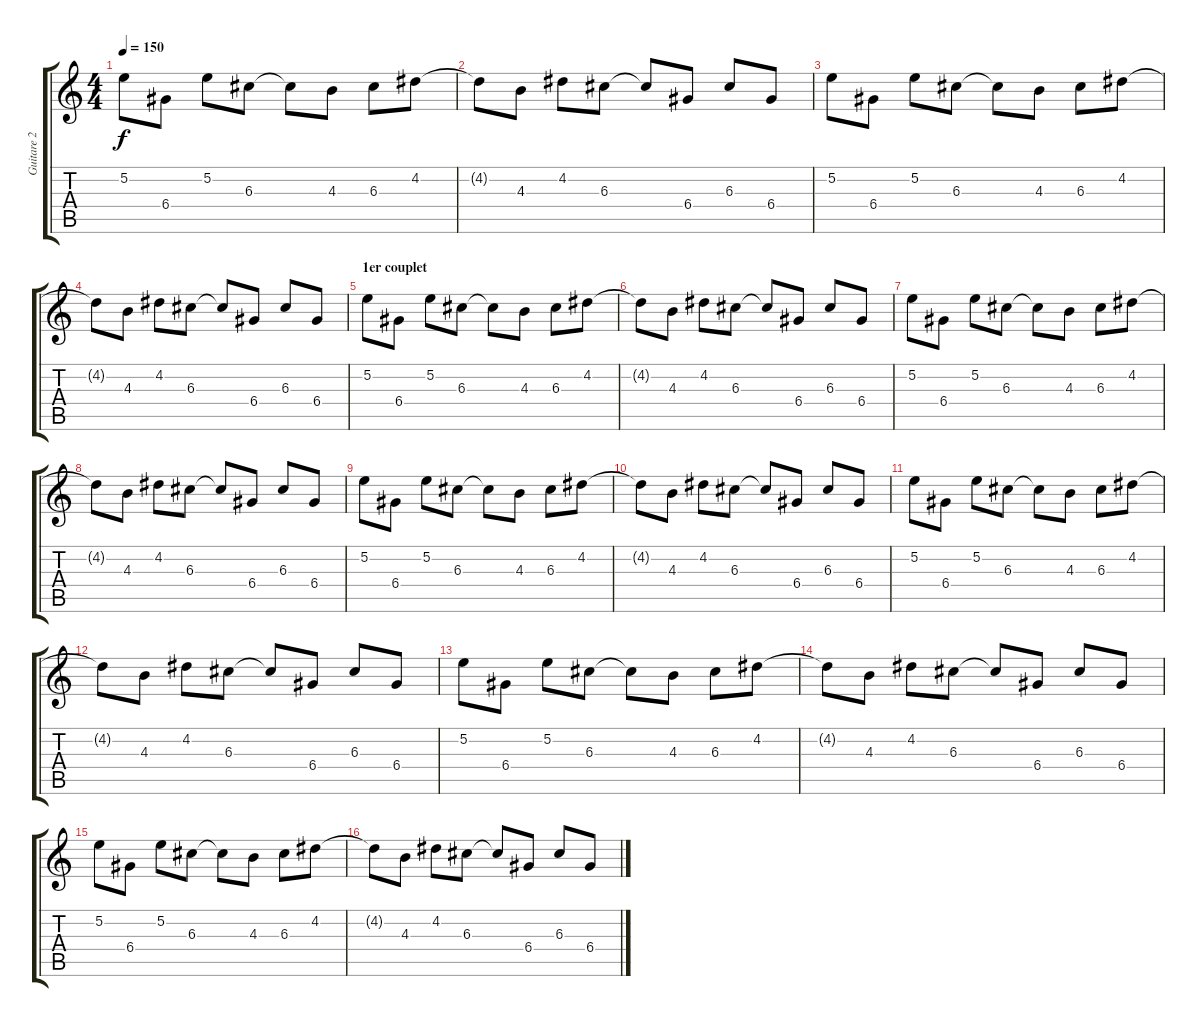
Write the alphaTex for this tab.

\track ("Guitare 2" "Guitare 2") {instrument electricguitarclean}
\staff {score tabs}
\tuning (E4 B3 G3 D3 A2 E2) {hide}
\ts (4 4)
\tempo 150
\clef g2
\ks c
5.2.8{dy f instrument electricguitarclean} 6.4.8 5.2.8 6.3.8 6.3{t}.8 4.3.8 6.3.8 4.2.8 |
4.2{t}.8 4.3.8 4.2.8 6.3.8 6.3{t}.8 6.4.8 6.3.8 6.4.8 |
5.2.8 6.4.8 5.2.8 6.3.8 6.3{t}.8 4.3.8 6.3.8 4.2.8 |
4.2{t}.8 4.3.8 4.2.8 6.3.8 6.3{t}.8 6.4.8 6.3.8 6.4.8 |
\section ("" "1er couplet")
5.2.8 6.4.8 5.2.8 6.3.8 6.3{t}.8 4.3.8 6.3.8 4.2.8 |
4.2{t}.8 4.3.8 4.2.8 6.3.8 6.3{t}.8 6.4.8 6.3.8 6.4.8 |
5.2.8 6.4.8 5.2.8 6.3.8 6.3{t}.8 4.3.8 6.3.8 4.2.8 |
4.2{t}.8 4.3.8 4.2.8 6.3.8 6.3{t}.8 6.4.8 6.3.8 6.4.8 |
5.2.8 6.4.8 5.2.8 6.3.8 6.3{t}.8 4.3.8 6.3.8 4.2.8 |
4.2{t}.8 4.3.8 4.2.8 6.3.8 6.3{t}.8 6.4.8 6.3.8 6.4.8 |
5.2.8 6.4.8 5.2.8 6.3.8 6.3{t}.8 4.3.8 6.3.8 4.2.8 |
4.2{t}.8 4.3.8 4.2.8 6.3.8 6.3{t}.8 6.4.8 6.3.8 6.4.8 |
5.2.8 6.4.8 5.2.8 6.3.8 6.3{t}.8 4.3.8 6.3.8 4.2.8 |
4.2{t}.8 4.3.8 4.2.8 6.3.8 6.3{t}.8 6.4.8 6.3.8 6.4.8 |
5.2.8 6.4.8 5.2.8 6.3.8 6.3{t}.8 4.3.8 6.3.8 4.2.8 |
4.2{t}.8 4.3.8 4.2.8 6.3.8 6.3{t}.8 6.4.8 6.3.8 6.4.8
